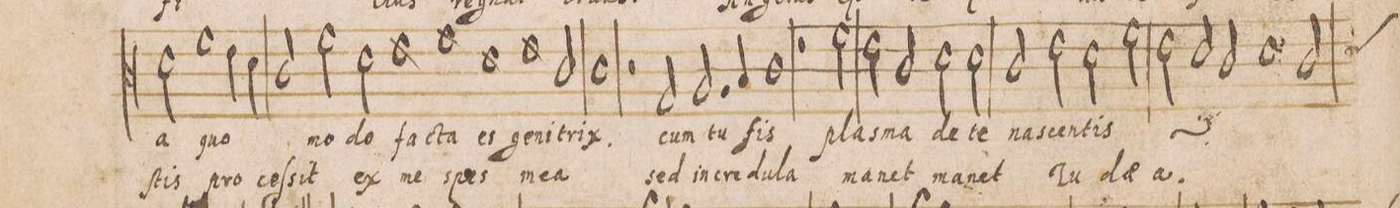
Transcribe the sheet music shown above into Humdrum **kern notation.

**kern	**text	**text
*I"DISCANTVS	*	*
*clefC3	*	*
*k[]	*	*
*met(C|)	*	*
*M2/1	*	*
2d\	-a	-ſtis
1f\	quo-	pro-
=30-	=30-	=30-
4e\	.	.
4d\	.	.
2cny/	.	.
2f\	-mo-	.
=31-	=31-	=31-
2d\	-do	-ceſ-
1e	fa-	-sit
1f\	-cta	ex
=32-	=32-	=32-
1d	es	me
1e\	ge-	spes
=33-	=33-	=33-
2c/	-ni-	me-
1c	-trix.	-a
=34-	=34-	=34-
2r	.	.
2G/	cum	sed
2.A/	tu	in-
4B/	.	-cre-
=35-	=35-	=35-
1c	ſis	-dula
2r	.	.
2f\	pla-	ma-
=36-	=36-	=36-
2e\	-sma	-net
2c/	.	.
2d\	de	ma-
2d\	te	-net
=37-	=37-	=37-
2c/	na-	Ju-
2e\	-scen-	-dae-
2d\	-tis	-a
*	*ij	*ij
2f\	pla-	ma-
=38-	=38-	=38-
2e\	-sma	-net
2d\	.	.
2c/	de	ma-
1d\	te	-net
=39-	=39-	=39-
*custos:d	*	*
2c/	na-	Ju-
*lig	*	*
*-	*-	*-
